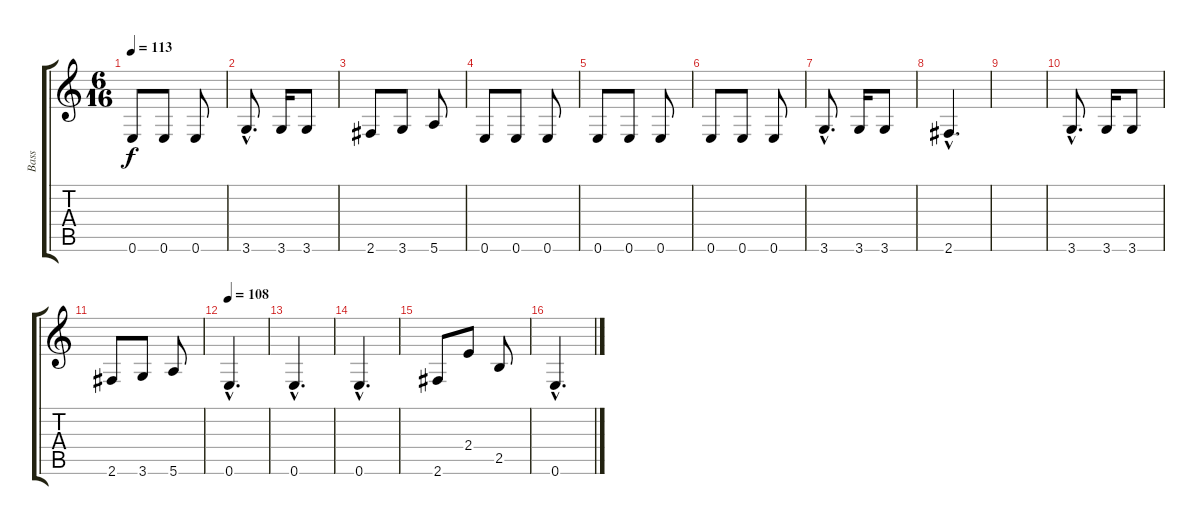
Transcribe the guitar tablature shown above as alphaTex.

\track ("Bass" "Bass") {instrument electricbassfinger}
\staff {score tabs}
\tuning (E4 B3 G3 D3 A2 E2) {hide}
\ts (6 16)
\tempo 113
\clef g2
\ks c
0.6.8{dy f} 0.6.8 0.6.8 |
3.6{hac}.8{d} 3.6.16 3.6.8 |
2.6.8 3.6.8 5.6.8 |
0.6.8 0.6.8 0.6.8 |
0.6.8 0.6.8 0.6.8 |
0.6.8 0.6.8 0.6.8 |
3.6{hac}.8{d} 3.6.16 3.6.8 |
2.6{hac}.4{d} |
|
3.6{hac}.8{d} 3.6.16 3.6.8 |
2.6.8 3.6.8 5.6.8 |
\tempo 108
0.6{hac}.4{d} |
0.6{hac}.4{d} |
0.6{hac}.4{d} |
2.6.8 2.4.8 2.5.8 |
0.6{hac}.4{d}
